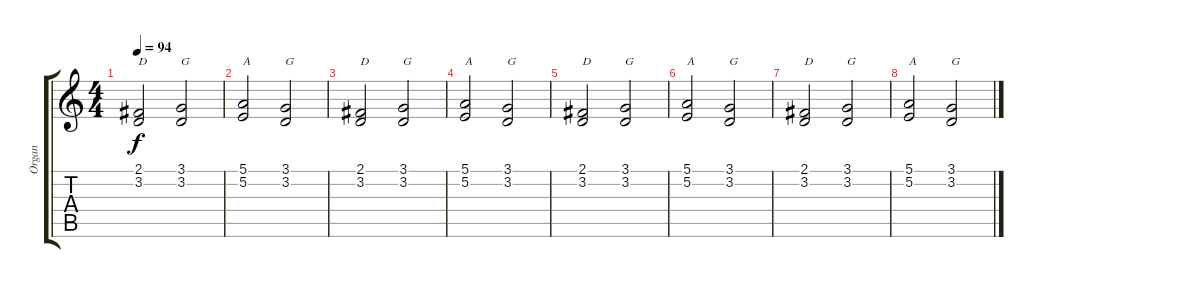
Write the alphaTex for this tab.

\track ("Organ" "Organ") {instrument percussiveorgan}
\staff {score tabs}
\tuning (E4 B3 G3 D3 A2 E2) {hide}
\ts (4 4)
\tempo 94
\clef g2
\ks c
(2.1 3.2).2{txt "D" dy f} (3.1 3.2).2{txt "G"} |
(5.1 5.2).2{txt "A"} (3.1 3.2).2{txt "G"} |
(2.1 3.2).2{txt "D"} (3.1 3.2).2{txt "G"} |
(5.1 5.2).2{txt "A"} (3.1 3.2).2{txt "G"} |
(2.1 3.2).2{txt "D"} (3.1 3.2).2{txt "G"} |
(5.1 5.2).2{txt "A"} (3.1 3.2).2{txt "G"} |
(2.1 3.2).2{txt "D"} (3.1 3.2).2{txt "G"} |
(5.1 5.2).2{txt "A"} (3.1 3.2).2{txt "G"}
